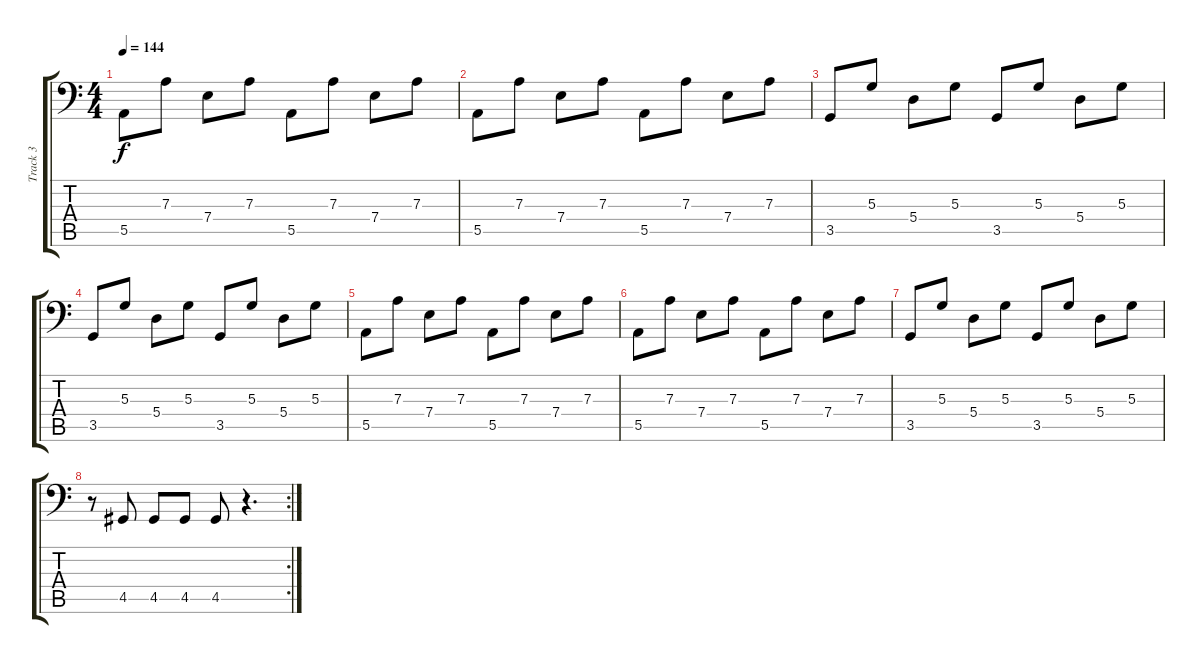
\track ("Track 3" "Track 3") {instrument electricbassfinger}
\staff {score tabs}
\tuning (C3 G2 D2 A1 E1 B0) {hide}
\ts (4 4)
\tempo 144
\clef f4
\ks c
5.5.8{dy f} 7.3.8 7.4.8 7.3.8 5.5.8 7.3.8 7.4.8 7.3.8 |
5.5.8 7.3.8 7.4.8 7.3.8 5.5.8 7.3.8 7.4.8 7.3.8 |
3.5.8 5.3.8 5.4.8 5.3.8 3.5.8 5.3.8 5.4.8 5.3.8 |
3.5.8 5.3.8 5.4.8 5.3.8 3.5.8 5.3.8 5.4.8 5.3.8 |
5.5.8 7.3.8 7.4.8 7.3.8 5.5.8 7.3.8 7.4.8 7.3.8 |
5.5.8 7.3.8 7.4.8 7.3.8 5.5.8 7.3.8 7.4.8 7.3.8 |
3.5.8 5.3.8 5.4.8 5.3.8 3.5.8 5.3.8 5.4.8 5.3.8 |
\rc 2
r.8 4.5.8 4.5.8 4.5.8 4.5.8 r.4{d}
